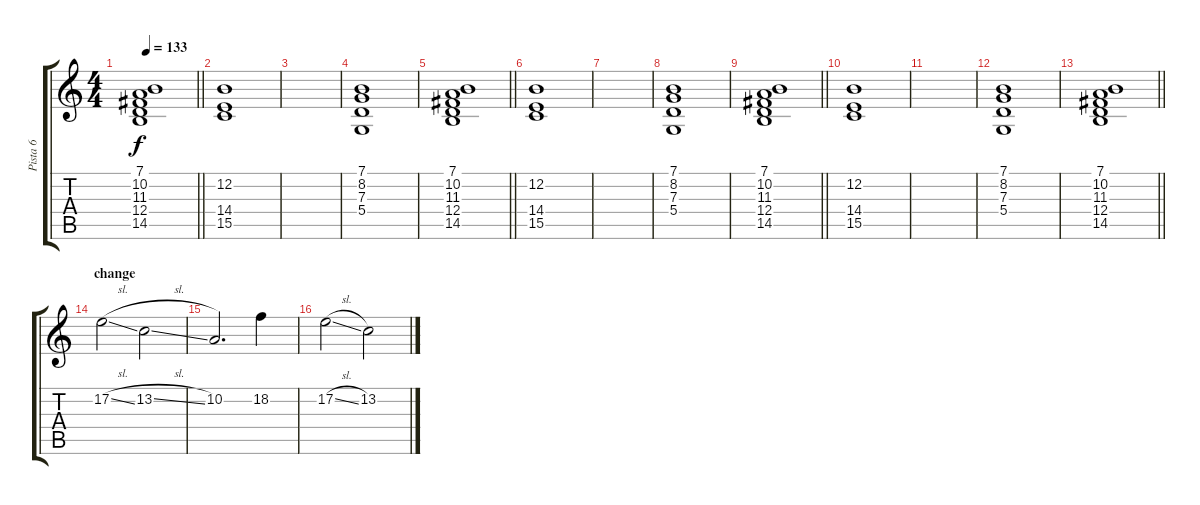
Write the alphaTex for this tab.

\track ("Pista 6" "Pista 6") {instrument synthstrings1}
\staff {score tabs}
\tuning (E4 B3 G3 D3 A2 E2) {hide}
\ts (4 4)
\tempo 133
\clef g2
\barLineRight lightlight
\ks c
(7.1 10.2 11.3 12.4 14.5).1{dy f} |
(12.2 14.4 15.5).1 |
|
(7.1 8.2 7.3 5.4).1 |
\barLineRight lightlight
(7.1 10.2 11.3 12.4 14.5).1 |
(12.2 14.4 15.5).1 |
|
(7.1 8.2 7.3 5.4).1 |
\barLineRight lightlight
(7.1 10.2 11.3 12.4 14.5).1 |
(12.2 14.4 15.5).1 |
|
(7.1 8.2 7.3 5.4).1 |
\barLineRight lightlight
(7.1 10.2 11.3 12.4 14.5).1 |
\section ("" "change")
17.2{sl}.2{balance 9} 13.2{sl}.2 |
10.2.2{d} 18.2.4 |
17.2{sl}.2 13.2{sl}.2
